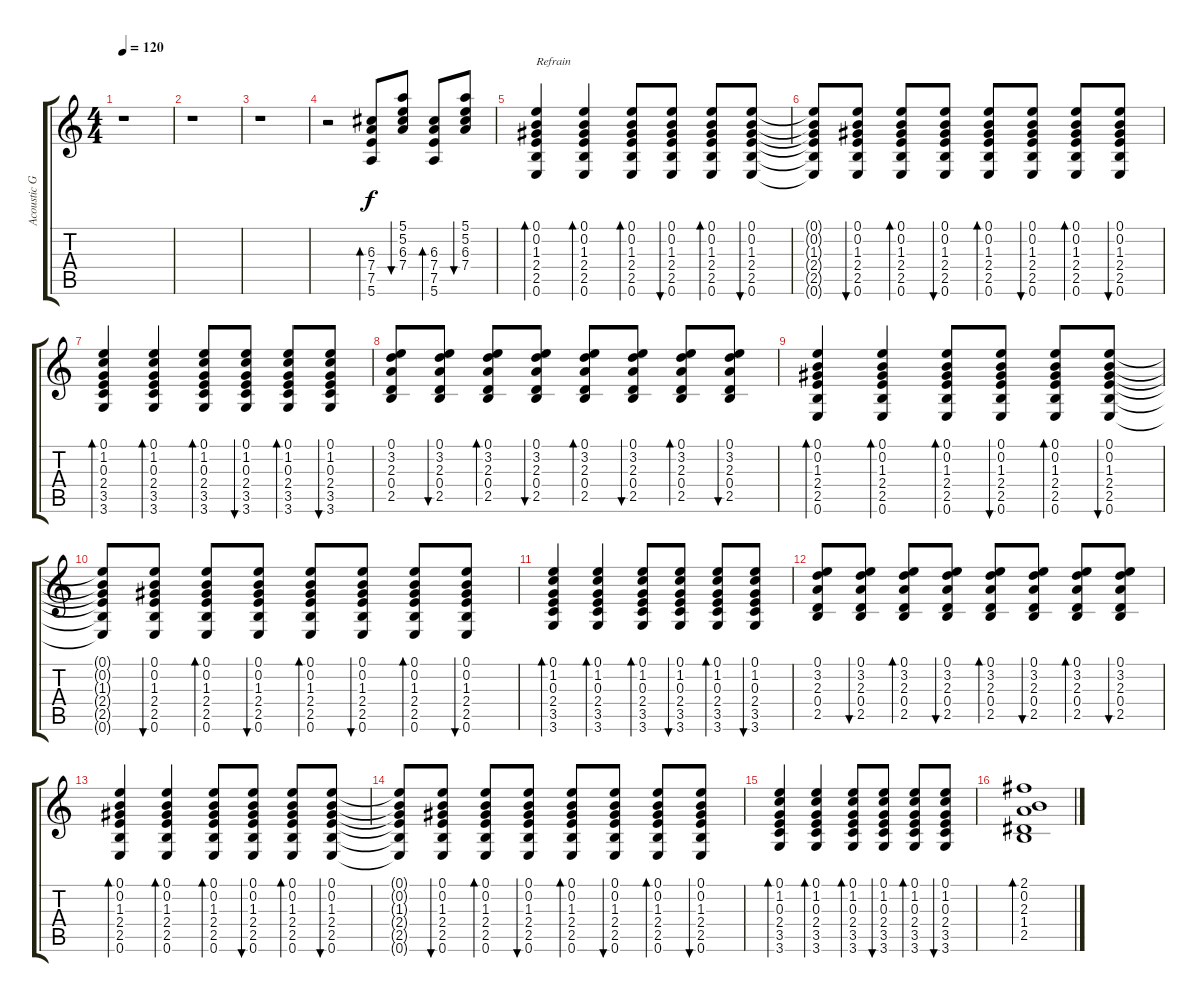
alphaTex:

\track ("Acoustic Guitare" "Acoustic G") {instrument acousticguitarsteel}
\staff {score tabs}
\tuning (E4 B3 G3 D3 A2 E2) {hide}
\ts (4 4)
\tempo 120
\clef g2
\ks c
r.1{dy f} |
r.1 |
r.1 |
r.2 (6.3 7.4 7.5 5.6).8{bd 60 volume 5} (5.1 5.2 6.3 7.4).8{bu 60} (6.3 7.4 7.5 5.6).8{bd 60} (5.1 5.2 6.3 7.4).8{bu 60} |
(0.1 0.2 1.3 2.4 2.5 0.6).4{bd 60 txt "Refrain"} (0.1 0.2 1.3 2.4 2.5 0.6).4{bd 60} (0.1 0.2 1.3 2.4 2.5 0.6).8{bd 60} (0.1 0.2 1.3 2.4 2.5 0.6).8{bu 60} (0.1 0.2 1.3 2.4 2.5 0.6).8{bd 60} (0.1 0.2 1.3 2.4 2.5 0.6).8{bu 60} |
(0.1{t} 0.2{t} 1.3{t} 2.4{t} 2.5{t} 0.6{t}).8 (0.1 0.2 1.3 2.4 2.5 0.6).8{bu 60} (0.1 0.2 1.3 2.4 2.5 0.6).8{bd 60} (0.1 0.2 1.3 2.4 2.5 0.6).8{bu 60} (0.1 0.2 1.3 2.4 2.5 0.6).8{bd 60} (0.1 0.2 1.3 2.4 2.5 0.6).8{bu 60} (0.1 0.2 1.3 2.4 2.5 0.6).8{bd 60} (0.1 0.2 1.3 2.4 2.5 0.6).8{bu 60} |
(0.1 1.2 0.3 2.4 3.5 3.6).4{bd 60} (0.1 1.2 0.3 2.4 3.5 3.6).4{bd 60} (0.1 1.2 0.3 2.4 3.5 3.6).8{bd 60} (0.1 1.2 0.3 2.4 3.5 3.6).8{bu 60} (0.1 1.2 0.3 2.4 3.5 3.6).8{bd 60} (0.1 1.2 0.3 2.4 3.5 3.6).8{bu 60} |
(0.1 3.2 2.3 0.4 2.5).8 (0.1 3.2 2.3 0.4 2.5).8{bu 60} (0.1 3.2 2.3 0.4 2.5).8{bd 60} (0.1 3.2 2.3 0.4 2.5).8{bu 60} (0.1 3.2 2.3 0.4 2.5).8{bd 60} (0.1 3.2 2.3 0.4 2.5).8{bu 60} (0.1 3.2 2.3 0.4 2.5).8{bd 60} (0.1 3.2 2.3 0.4 2.5).8{bu 60} |
(0.1 0.2 1.3 2.4 2.5 0.6).4{bd 60} (0.1 0.2 1.3 2.4 2.5 0.6).4{bd 60} (0.1 0.2 1.3 2.4 2.5 0.6).8{bd 60} (0.1 0.2 1.3 2.4 2.5 0.6).8{bu 60} (0.1 0.2 1.3 2.4 2.5 0.6).8{bd 60} (0.1 0.2 1.3 2.4 2.5 0.6).8{bu 60} |
(0.1{t} 0.2{t} 1.3{t} 2.4{t} 2.5{t} 0.6{t}).8 (0.1 0.2 1.3 2.4 2.5 0.6).8{bu 60} (0.1 0.2 1.3 2.4 2.5 0.6).8{bd 60} (0.1 0.2 1.3 2.4 2.5 0.6).8{bu 60} (0.1 0.2 1.3 2.4 2.5 0.6).8{bd 60} (0.1 0.2 1.3 2.4 2.5 0.6).8{bu 60} (0.1 0.2 1.3 2.4 2.5 0.6).8{bd 60} (0.1 0.2 1.3 2.4 2.5 0.6).8{bu 60} |
(0.1 1.2 0.3 2.4 3.5 3.6).4{bd 60} (0.1 1.2 0.3 2.4 3.5 3.6).4{bd 60} (0.1 1.2 0.3 2.4 3.5 3.6).8{bd 60} (0.1 1.2 0.3 2.4 3.5 3.6).8{bu 60} (0.1 1.2 0.3 2.4 3.5 3.6).8{bd 60} (0.1 1.2 0.3 2.4 3.5 3.6).8{bu 60} |
(0.1 3.2 2.3 0.4 2.5).8 (0.1 3.2 2.3 0.4 2.5).8{bu 60} (0.1 3.2 2.3 0.4 2.5).8{bd 60} (0.1 3.2 2.3 0.4 2.5).8{bu 60} (0.1 3.2 2.3 0.4 2.5).8{bd 60} (0.1 3.2 2.3 0.4 2.5).8{bu 60} (0.1 3.2 2.3 0.4 2.5).8{bd 60} (0.1 3.2 2.3 0.4 2.5).8{bu 60} |
(0.1 0.2 1.3 2.4 2.5 0.6).4{bd 60} (0.1 0.2 1.3 2.4 2.5 0.6).4{bd 60} (0.1 0.2 1.3 2.4 2.5 0.6).8{bd 60} (0.1 0.2 1.3 2.4 2.5 0.6).8{bu 60} (0.1 0.2 1.3 2.4 2.5 0.6).8{bd 60} (0.1 0.2 1.3 2.4 2.5 0.6).8{bu 60} |
(0.1{t} 0.2{t} 1.3{t} 2.4{t} 2.5{t} 0.6{t}).8 (0.1 0.2 1.3 2.4 2.5 0.6).8{bu 60} (0.1 0.2 1.3 2.4 2.5 0.6).8{bd 60} (0.1 0.2 1.3 2.4 2.5 0.6).8{bu 60} (0.1 0.2 1.3 2.4 2.5 0.6).8{bd 60} (0.1 0.2 1.3 2.4 2.5 0.6).8{bu 60} (0.1 0.2 1.3 2.4 2.5 0.6).8{bd 60} (0.1 0.2 1.3 2.4 2.5 0.6).8{bu 60} |
(0.1 1.2 0.3 2.4 3.5 3.6).4{bd 60} (0.1 1.2 0.3 2.4 3.5 3.6).4{bd 60} (0.1 1.2 0.3 2.4 3.5 3.6).8{bd 60} (0.1 1.2 0.3 2.4 3.5 3.6).8{bu 60} (0.1 1.2 0.3 2.4 3.5 3.6).8{bd 60} (0.1 1.2 0.3 2.4 3.5 3.6).8{bu 60} |
(2.1 0.2 2.3 1.4 2.5).1{bd 60}
